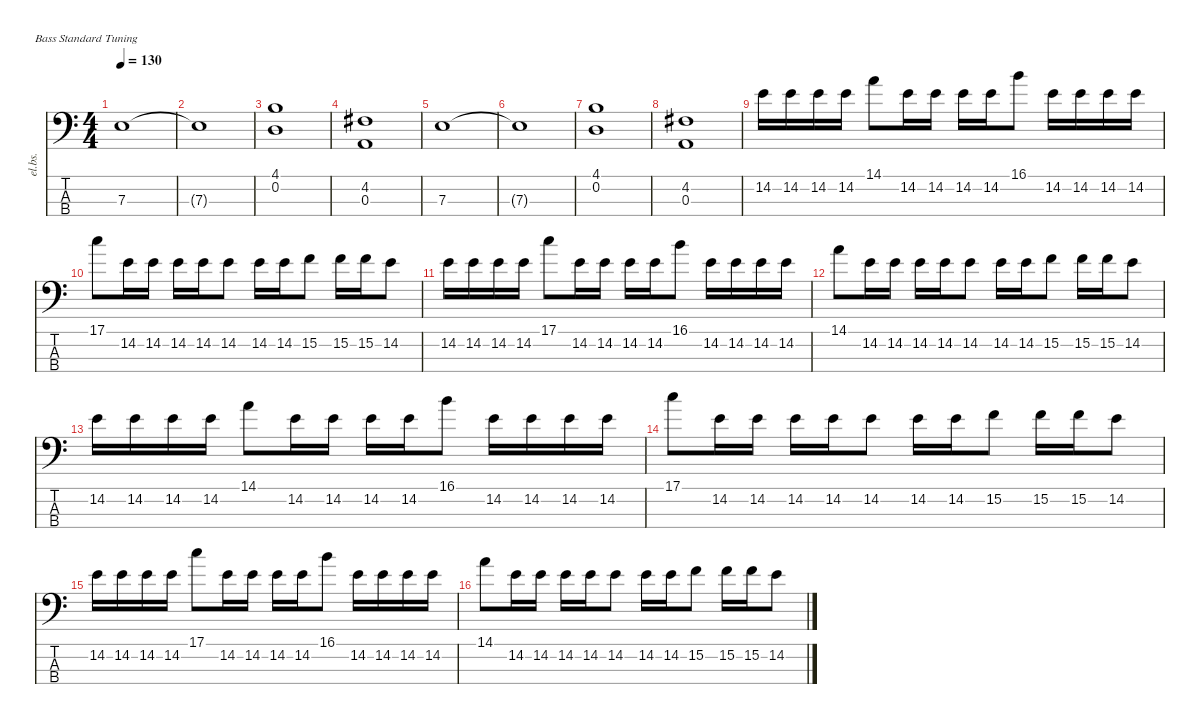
\defaultSystemsLayout 4
\hideDynamics
\bracketExtendMode nobrackets
\otherSystemsTrackNameOrientation horizontal
\track ("Lead Cliff I" "el.bs.") {instrument electricbassfinger}
\staff {score tabs}
\tuning (G2 D2 A1 E1)
\ts (4 4)
\tempo 130
\clef f4
\ks c
7.3.1{dy f instrument lead1square beam Down} |
7.3{t}.1{beam Down} |
(4.1 0.2).1{beam Down} |
(4.2{acc #} 0.3).1{beam Up} |
7.3.1{instrument lead1square beam Down} |
7.3{t}.1{beam Down} |
(4.1 0.2).1{beam Down} |
(4.2{acc #} 0.3).1{beam Up} |
14.2.16{instrument overdrivenguitar beam Down} 14.2.16{beam Down} 14.2.16{beam Down} 14.2.16{beam Down} 14.1.8{beam Down} 14.2.16{beam Down} 14.2.16{beam Down} 14.2.16{beam Down} 14.2.16{beam Down} 16.1.8{beam Down} 14.2.16{beam Down} 14.2.16{beam Down} 14.2.16{beam Down} 14.2.16{beam Down} |
17.1.8{instrument overdrivenguitar beam Down} 14.2.16{beam Down} 14.2.16{beam Down} 14.2.16{beam Down} 14.2.16{beam Down} 14.2.8{beam Down} 14.2.16{beam Down} 14.2.16{beam Down} 15.2.8{beam Down} 15.2.16{beam Down} 15.2.16{beam Down} 14.2.8{beam Down} |
14.2.16{instrument overdrivenguitar beam Down} 14.2.16{beam Down} 14.2.16{beam Down} 14.2.16{beam Down} 17.1.8{beam Down} 14.2.16{beam Down} 14.2.16{beam Down} 14.2.16{beam Down} 14.2.16{beam Down} 16.1.8{beam Down} 14.2.16{beam Down} 14.2.16{beam Down} 14.2.16{beam Down} 14.2.16{beam Down} |
14.1.8{instrument overdrivenguitar beam Down} 14.2.16{beam Down} 14.2.16{beam Down} 14.2.16{beam Down} 14.2.16{beam Down} 14.2.8{beam Down} 14.2.16{beam Down} 14.2.16{beam Down} 15.2.8{beam Down} 15.2.16{beam Down} 15.2.16{beam Down} 14.2.8{beam Down} |
14.2.16{instrument overdrivenguitar beam Down} 14.2.16{beam Down} 14.2.16{beam Down} 14.2.16{beam Down} 14.1.8{beam Down} 14.2.16{beam Down} 14.2.16{beam Down} 14.2.16{beam Down} 14.2.16{beam Down} 16.1.8{beam Down} 14.2.16{beam Down} 14.2.16{beam Down} 14.2.16{beam Down} 14.2.16{beam Down} |
17.1.8{instrument overdrivenguitar beam Down} 14.2.16{beam Down} 14.2.16{beam Down} 14.2.16{beam Down} 14.2.16{beam Down} 14.2.8{beam Down} 14.2.16{beam Down} 14.2.16{beam Down} 15.2.8{beam Down} 15.2.16{beam Down} 15.2.16{beam Down} 14.2.8{beam Down} |
14.2.16{instrument overdrivenguitar beam Down} 14.2.16{beam Down} 14.2.16{beam Down} 14.2.16{beam Down} 17.1.8{beam Down} 14.2.16{beam Down} 14.2.16{beam Down} 14.2.16{beam Down} 14.2.16{beam Down} 16.1.8{beam Down} 14.2.16{beam Down} 14.2.16{beam Down} 14.2.16{beam Down} 14.2.16{beam Down} |
14.1.8{instrument overdrivenguitar beam Down} 14.2.16{beam Down} 14.2.16{beam Down} 14.2.16{beam Down} 14.2.16{beam Down} 14.2.8{beam Down} 14.2.16{beam Down} 14.2.16{beam Down} 15.2.8{beam Down} 15.2.16{beam Down} 15.2.16{beam Down} 14.2.8{beam Down}
